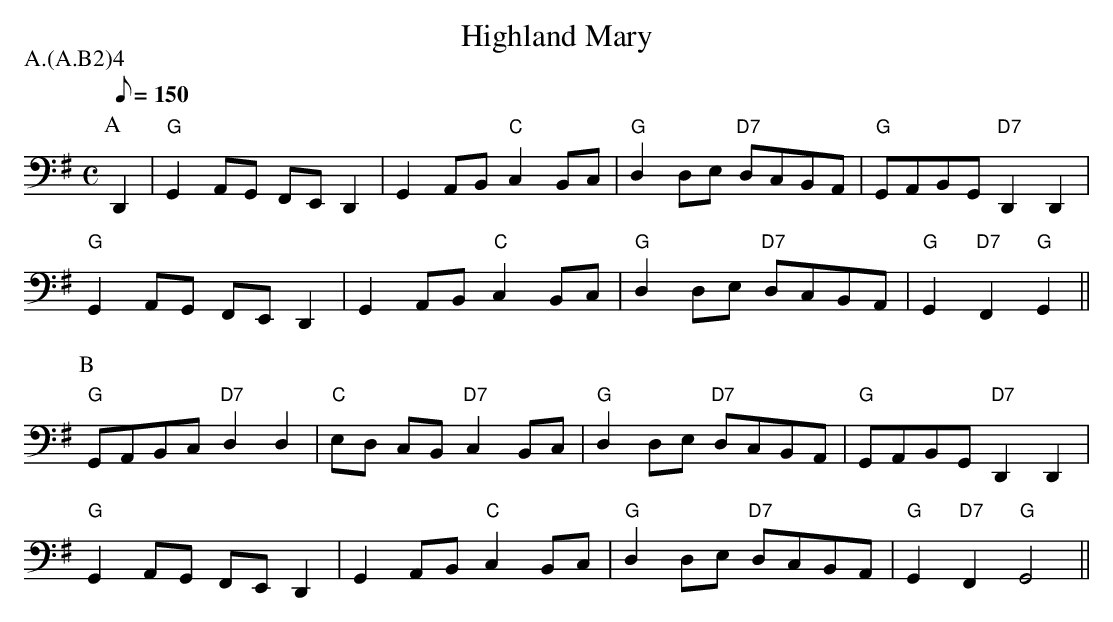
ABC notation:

X:1
T:Highland Mary
M:C
L:1/8
Q:150
P:A.(A.B2)4
K:G clef=bass middle=d
P:A
D2 | "G" G2 AG FE D2 | G2 AB "C" c2 Bc |\
     "G" d2 de "D7" dcBA | "G" GABG "D7" D2 D2 |
     "G" G2 AG FE D2 | G2 AB "C" c2 Bc |\
     "G" d2 de "D7" dcBA | "G" G2 "D7" F2 "G" G2 ||
P:B
   "G" GABc "D7" d2 d2 | "C" ed cB "D7" c2 Bc |\
   "G" d2 de "D7" dcBA | "G" GABG "D7" D2 D2 |
   "G" G2 AG FE D2 | G2 AB "C" c2 Bc |\
   "G" d2 de "D7" dcBA | "G" G2 "D7" F2 "G" G4 ||
